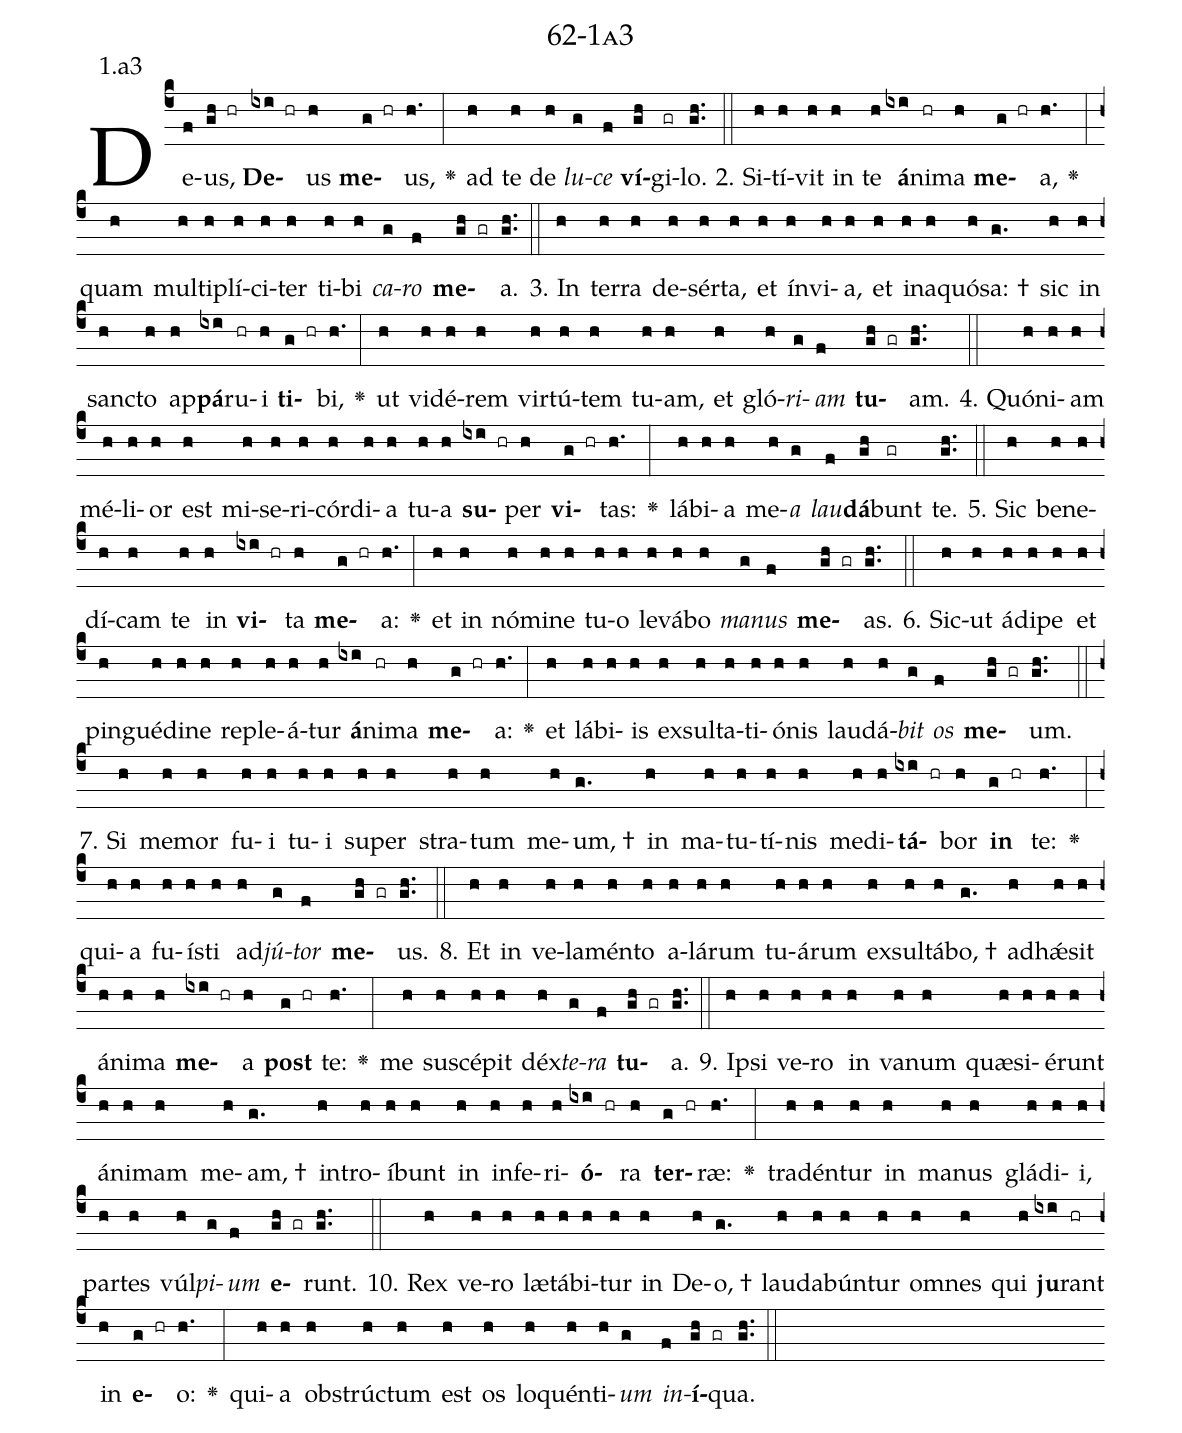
name: 62-1a3;
annotation: 1.a3;
%%
(c4)De(f)us,(gh hr) <b>De</b>(ixi hr)us(h) <b>me</b>(g hr)us,(h.) <v>\greheightstar</v>(:) ad(h) te(h) de(h) <i>lu</i>(g)<i>ce</i>(f) <b>ví</b>(gh)gi(gr)lo.(gh..) (::)
2. Si(h)tí(h)vit(h) in(h) te(h) <b>á</b>(ixi)ni(hr)ma(h) <b>me</b>(g hr)a,(h.) <v>\greheightstar</v>(:) quam(h) mul(h)ti(h)plí(h)ci(h)ter(h) ti(h)bi(h) <i>ca</i>(g)<i>ro</i>(f) <b>me</b>(gh gr)a.(gh..) (::)
3. In(h) ter(h)ra(h) de(h)sér(h)ta,(h) et(h) ín(h)vi(h)a,(h) et(h) in(h)a(h)quó(h)sa: †(g.) sic(h) in(h) sanc(h)to(h) ap(h)<b>pá</b>(ixi)ru(hr)i(h) <b>ti</b>(g hr)bi,(h.) <v>\greheightstar</v>(:) ut(h) vi(h)dé(h)rem(h) vir(h)tú(h)tem(h) tu(h)am,(h) et(h) gló(h)<i>ri</i>(g)<i>am</i>(f) <b>tu</b>(gh gr)am.(gh..) (::)
4. Quón(h)i(h)am(h) mé(h)li(h)or(h) est(h) mi(h)se(h)ri(h)cór(h)di(h)a(h) tu(h)a(h) <b>su</b>(ixi hr)per(h) <b>vi</b>(g hr)tas:(h.) <v>\greheightstar</v>(:) lá(h)bi(h)a(h) me(h)<i>a</i>(g) <i>lau</i>(f)<b>dá</b>(gh)bunt(gr) te.(gh..) (::)
5. Sic(h) be(h)ne(h)dí(h)cam(h) te(h) in(h) <b>vi</b>(ixi hr)ta(h) <b>me</b>(g hr)a:(h.) <v>\greheightstar</v>(:) et(h) in(h) nó(h)mi(h)ne(h) tu(h)o(h) le(h)vá(h)bo(h) <i>ma</i>(g)<i>nus</i>(f) <b>me</b>(gh gr)as.(gh..) (::)
6. Sic(h)ut(h) á(h)di(h)pe(h) et(h) pin(h)gué(h)di(h)ne(h) re(h)ple(h)á(h)tur(h) <b>á</b>(ixi)ni(hr)ma(h) <b>me</b>(g hr)a:(h.) <v>\greheightstar</v>(:) et(h) lá(h)bi(h)is(h) ex(h)sul(h)ta(h)ti(h)ó(h)nis(h) lau(h)dá(h)<i>bit</i>(g) <i>os</i>(f) <b>me</b>(gh gr)um.(gh..) (::)
7. Si(h) me(h)mor(h) fu(h)i(h) tu(h)i(h) su(h)per(h) stra(h)tum(h) me(h)um, †(g.) in(h) ma(h)tu(h)tí(h)nis(h) me(h)di(h)<b>tá</b>(ixi hr)bor(h) <b>in</b>(g hr) te:(h.) <v>\greheightstar</v>(:) qui(h)a(h) fu(h)ís(h)ti(h) ad(h)<i>jú</i>(g)<i>tor</i>(f) <b>me</b>(gh gr)us.(gh..) (::)
8. Et(h) in(h) ve(h)la(h)mén(h)to(h) a(h)lá(h)rum(h) tu(h)á(h)rum(h) ex(h)sul(h)tá(h)bo, †(g.) ad(h)hǽ(h)sit(h) á(h)ni(h)ma(h) <b>me</b>(ixi hr)a(h) <b>post</b>(g hr) te:(h.) <v>\greheightstar</v>(:) me(h) su(h)scé(h)pit(h) déx(h)<i>te</i>(g)<i>ra</i>(f) <b>tu</b>(gh gr)a.(gh..) (::)
9. Ip(h)si(h) ve(h)ro(h) in(h) va(h)num(h) quæ(h)si(h)é(h)runt(h) á(h)ni(h)mam(h) me(h)am, †(g.) in(h)tro(h)í(h)bunt(h) in(h) in(h)fe(h)ri(h)<b>ó</b>(ixi hr)ra(h) <b>ter</b>(g hr)ræ:(h.) <v>\greheightstar</v>(:) tra(h)dén(h)tur(h) in(h) ma(h)nus(h) glá(h)di(h)i,(h) par(h)tes(h) vúl(h)<i>pi</i>(g)<i>um</i>(f) <b>e</b>(gh gr)runt.(gh..) (::)
10. Rex(h) ve(h)ro(h) læ(h)tá(h)bi(h)tur(h) in(h) De(h)o, †(g.) lau(h)da(h)bún(h)tur(h) om(h)nes(h) qui(h) <b>ju</b>(ixi)rant(hr) in(h) <b>e</b>(g hr)o:(h.) <v>\greheightstar</v>(:) qui(h)a(h) ob(h)strúc(h)tum(h) est(h) os(h) lo(h)quén(h)ti(h)<i>um</i>(g) <i>in</i>(f)<b>í</b>(gh gr)qua.(gh..) (::)
